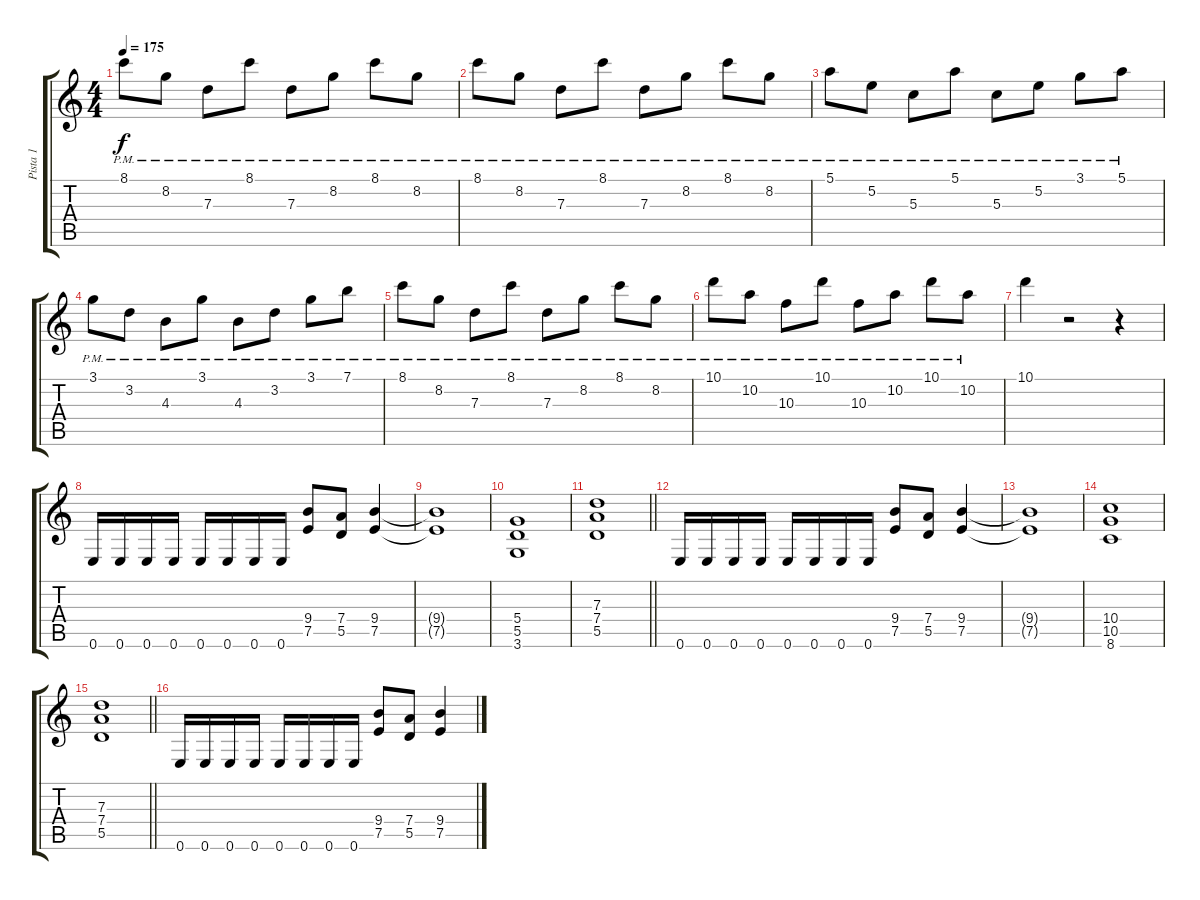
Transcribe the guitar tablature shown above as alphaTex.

\track ("Pista 1" "Pista 1") {instrument distortionguitar}
\staff {score tabs}
\tuning (E4 B3 G3 D3 A2 E2) {hide}
\ts (4 4)
\tempo 175
\clef g2
\ks c
8.1{pm}.8{dy f} 8.2{pm}.8 7.3{pm}.8 8.1{pm}.8 7.3{pm}.8 8.2{pm}.8 8.1{pm}.8 8.2{pm}.8 |
8.1{pm}.8 8.2{pm}.8 7.3{pm}.8 8.1{pm}.8 7.3{pm}.8 8.2{pm}.8 8.1{pm}.8 8.2{pm}.8 |
5.1{pm}.8 5.2{pm}.8 5.3{pm}.8 5.1{pm}.8 5.3{pm}.8 5.2{pm}.8 3.1{pm}.8 5.1{pm}.8 |
3.1{pm}.8 3.2{pm}.8 4.3{pm}.8 3.1{pm}.8 4.3{pm}.8 3.2{pm}.8 3.1{pm}.8 7.1{pm}.8 |
8.1{pm}.8 8.2{pm}.8 7.3{pm}.8 8.1{pm}.8 7.3{pm}.8 8.2{pm}.8 8.1{pm}.8 8.2{pm}.8 |
10.1{pm}.8 10.2{pm}.8 10.3{pm}.8 10.1{pm}.8 10.3{pm}.8 10.2{pm}.8 10.1{pm}.8 10.2{pm}.8 |
10.1.4 r.2 r.4 |
0.6.16 0.6.16 0.6.16 0.6.16 0.6.16 0.6.16 0.6.16 0.6.16 (9.4 7.5).8 (7.4 5.5).8 (9.4 7.5).4 |
(9.4{t} 7.5{t}).1 |
(5.4 5.5 3.6).1 |
\barLineRight lightlight
(7.3 7.4 5.5).1 |
0.6.16 0.6.16 0.6.16 0.6.16 0.6.16 0.6.16 0.6.16 0.6.16 (9.4 7.5).8 (7.4 5.5).8 (9.4 7.5).4 |
(9.4{t} 7.5{t}).1 |
(10.4 10.5 8.6).1 |
\barLineRight lightlight
(7.3 7.4 5.5).1 |
0.6.16 0.6.16 0.6.16 0.6.16 0.6.16 0.6.16 0.6.16 0.6.16 (9.4 7.5).8 (7.4 5.5).8 (9.4 7.5).4
